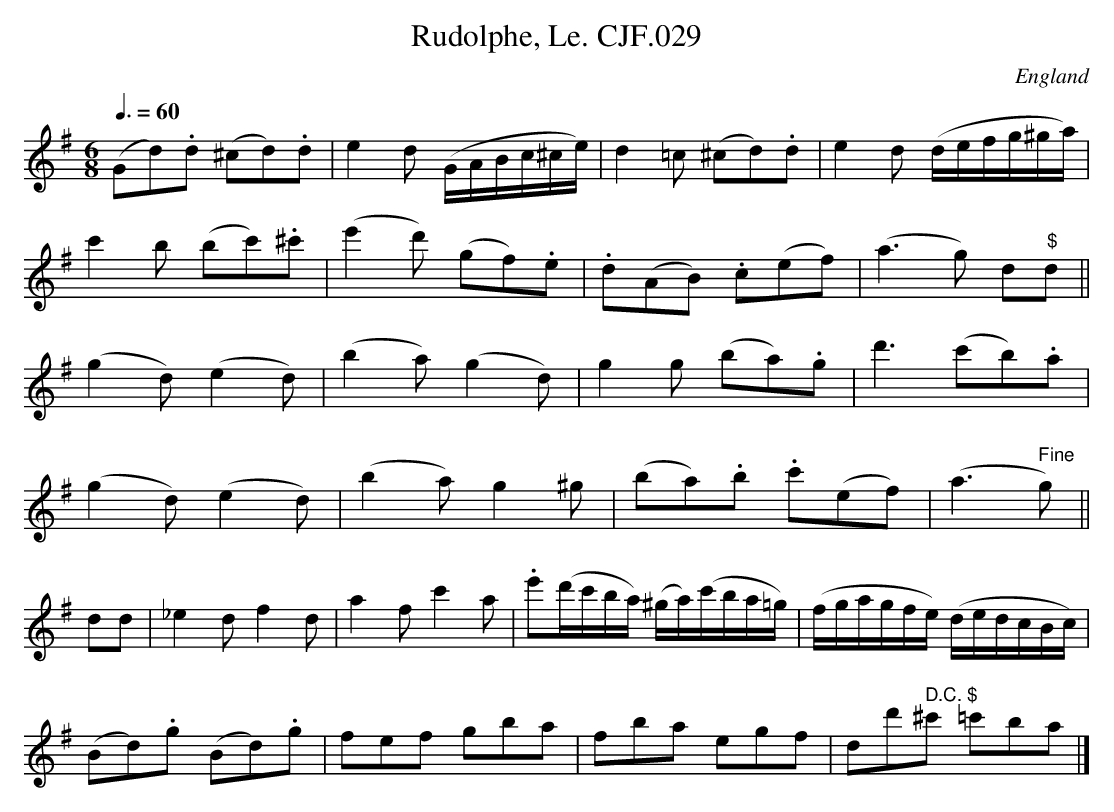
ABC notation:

X:1
T:Rudolphe, Le. CJF.029
O:England
M:6/8
L:1/8
Q:3/8=60
notC:C M Weber
K:G major
(Gd).d (^cd).d|\
e2d (G/A/B/c/^c/e/)|d2=c (^cd).d|e2d (d/e/f/g/^g/a/)|!
c'2b (bc').^c'|(e'2d') (gf).e|.d(AB) .c(ef)|(a3g) d"$"d||!
(g2d)(e2d)|(b2a)(g2d)|g2g (ba).g|d'3(c'b).a|!
(g2d)(e2d)|(b2a)g2^g|\
(ba).b .c'(ef)|(a3" Fine"g)||!
dd|_e2df2d|a2fc'2a|\
.e'(d'/c'/b/a/) (^g/a/)(c'/b/a/=g/)|\
(f/g/a/g/f/e/) (d/e/d/c/B/c/)|!
(Bd).g (Bd).g|fef gba|fba egf|dd'" D.C. $"^c' =c'ba|]
